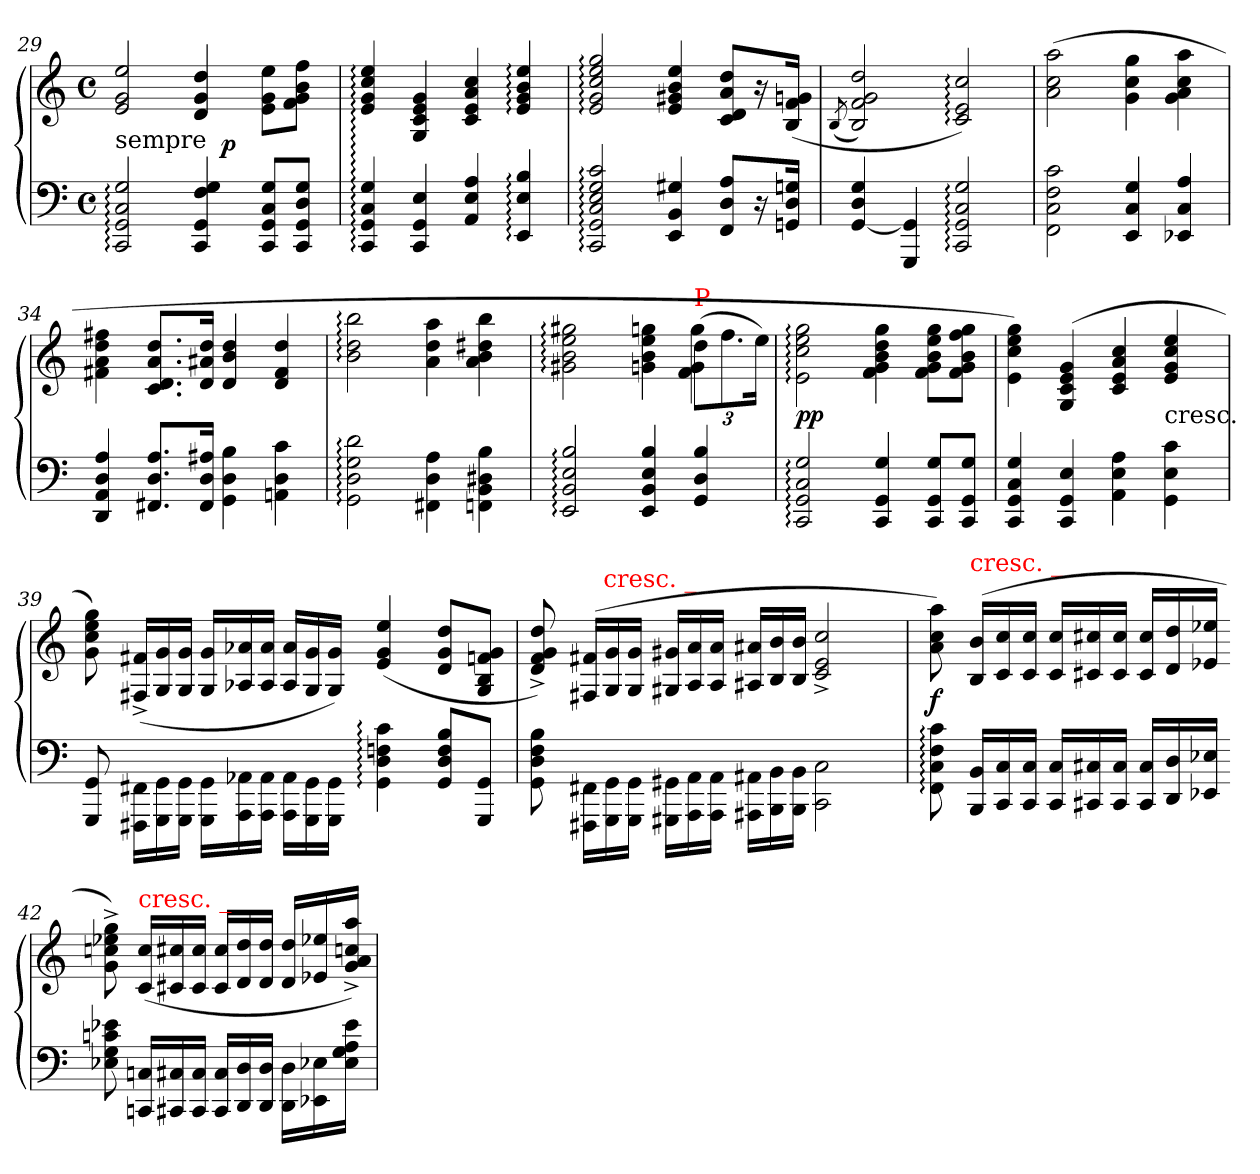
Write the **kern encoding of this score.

**kern	**kern	**dynam
*part1	*part1	*part1
*staff2	*staff1	*staff1/2
*clefF4	*clefG2	*
*k[]	*k[]	*
*M4/4	*M4/4	*
*met(c)	*met(c)	*
=29	=29	=29
*	*^	*
!LO:TX:a:t=sempre	!	!	!
2G: 2C: 2GG: 2CC:	2ee/ 2g/ 2e/	3..ryy	.
4G 4F 4GG 4CC	4dd/ 4g/ 4d/	.	.
.	.	3ryy	p
8G 8C 8GG 8CCL	8ee 8g 8eL	.	.
8G 8D 8GG 8CCJ	8ff 8b 8g 8fJ	.	.
.	.	12ryy	.
*	*v	*v	*
=30	=30	=30
4G:: 4C:: 4GG:: 4CC::	4ee::/ 4cc::/ 4g::/ 4e::/	.
4E 4GG 4CC	4g 4e 4c 4G	.
4A/ 4E/ 4AA/	4cc 4a 4e 4c	.
4B: 4E: 4EE:	4ee: 4b: 4g: 4e:	.
=31	=31	=31
2c: 2G: 2E: 2C: 2GG: 2CC:	2gg:/ 2ee:/ 2cc:/ 2g:/ 2e:/	.
4G#X 4BB 4EE	4ee/ 4b/ 4g#X/ 4e/	.
8A/ 8D/ 8FF/L	8dd 8a 8d 8cL	.
16r	16r	.
16Gn 16D 16GGnJk	(<16gn 16f 16BJk	.
=32	=32	=32
.	(>8qB/	.
4G 4D [4GG	2dd 2g 2f 2B)	.
4GG] 4GGG	.	.
2G: 2C: 2GG: 2CC:	2cc: 2e: 2c:)	.
=33	=33	=33
2c\ 2F\ 2C\ 2FF\	(2aa 2cc 2a	.
4G 4C 4EE	4gg 4cc 4g	.
4A 4C 4EE-X	4aa 4cc 4a 4g	.
=34	=34	=34
4A 4D 4AA 4DD	4ff#X 4dd 4a 4f#X	.
8.A 8.D 8.FF#XL	8.dd 8.a 8.d 8.cL	.
16A#X 16D 16FF#Jk	16dd 16a#X 16dJk	.
4B\ 4D\ 4GG\	4dd 4b 4d	.
4c\ 4D\ 4AAn\	4dd 4f# 4d	.
=35	=35	=35
2d:\ 2G:\ 2D:\ 2GG:\	2bb: 2dd: 2b:	.
4A\ 4D\ 4FF#X\	4aa 4dd 4a	.
4B\ 4D#X\ 4BB\ 4FFn\	4bb 4dd#X 4b 4a	.
=36	=36	=36
*	*^	*
2B: 2E: 2BB: 2EE:	2gg#X:\ 2ee:\ 2b:\ 2g#X:\	2.ryy	.
4B 4E 4BB 4EE	4ggn 4ee 4b 4gn	.	.
*	*Xbrackettup	*	*
!	!LO:TX:a:color=red:t=P	!	!
4B/ 4D/ 4GG/	(12dd\L	4gg 4g 4f	.
.	12.ff	.	.
.	24eeJk)	.	.
*	*v	*v	*
=37	=37	=37
2G: 2C: 2GG: 2CC:	2gg: 2ee: 2cc: 2e:	pp
4G 4GG 4CC	4gg 4dd 4b 4g 4f	.
8G 8GG 8CCL	8gg 8ee 8b 8g 8fL	.
8G 8GG 8CCJ	8gg 8ff 8b 8g 8fJ	.
=38	=38	=38
4G/ 4C/ 4GG/ 4CC/	4gg 4ee 4cc 4e)	.
4E/ 4GG/ 4CC/	(4g/ 4e/ 4c/ 4G/	.
4A 4E 4AA	4cc 4a 4e 4c	.
!	!LO:TX:c:t=cresc.	!
4c 4E 4GG	4ee 4cc 4g 4e	.
=39	=39	=39
8GG 8GGG	8gg 8ee 8cc 8g)	.
*Xtuplet	*Xtuplet	*
24FF#X\ 24FFF#X\LL	(>24f#X^>/ 24F#X^>/LL	.
24GG\ 24GGG\	24g/ 24G/	.
24GG\ 24GGG\JJ	24g/ 24G/JJ	.
24GG\ 24GGG\LL	24g/ 24G/LL	.
24AA-X 24AAA	24a-X 24A-X	.
24AA-\ 24AAA\JJ	24a-/ 24A-/JJ	.
24AA-\ 24AAA\LL	24a-/ 24A-/LL	.
24GG\ 24GGG\	24g/ 24G/	.
24GG\ 24GGG\JJ	24g/ 24G/JJ)	.
4c: 4Fn: 4D: 4GG:	(<4ee 4g 4e	.
8B/ 8F/ 8D/ 8GG/L	8dd 8g 8dL	.
8GG/ 8GGG/J	8g 8fn 8B 8GJ	.
=40	=40	=40
8B 8F 8D 8GG	8dd^< 8g^< 8f^< 8d^<)	.
24FF#X\ 24FFF#X\LL	(>24f#X 24F#XLL	.
!	!LO:TX:a:color=red:t=cresc. _	!
24GG\ 24GGG\	24g/ 24G/	.
24GG\ 24GGG\JJ	24g/ 24G/JJ	.
24GG#X\ 24GGG#X\LL	24g#X 24G#XLL	.
24AA\ 24AAA\	24a/ 24A/	.
24AA\ 24AAA\JJ	24a/ 24A/JJ	.
24AA#X\ 24AAA#X\LL	24a#X 24A#XLL	.
24BB\ 24BBB\	24b/ 24B/	.
24BB\ 24BBB\JJ	24b/ 24B/JJ	.
2C\ 2CC\	2cc^ 2e^ 2c^	.
=41	=41	=41
8c: 8F: 8C: 8FF:	8aa 8cc 8a)	f
!	!LO:TX:a:color=red:t=cresc. _	!
16BB 16BBBLL	(>16b/ 16B/LL	.
16C 16CC	16cc/ 16c/	.
16C 16CCJJ	16cc/ 16c/JJ	.
16C 16CCLL	16cc/ 16c/LL	.
16C#X 16CC#X	16cc#X/ 16c#X/	.
16C# 16CC#JJ	16cc#/ 16c#/JJ	.
16C# 16CC#LL	16cc#/ 16c#/LL	.
16D 16DD	16dd/ 16d/	.
16E-X 16EE-XJJ	16ee-X/ 16e-X/JJ	.
=42-	=42-	=42-
8e-X 8cn 8G 8E-X	8gg^< 8ee-X^< 8ccn^< 8g^<)	.
!	!LO:TX:a:color=red:t=cresc. _	!
16Cn 16CCnLL	(>16cc/ 16c#/LL	.
16C#X 16CC#X	16cc#X/ 16c#X/	.
16C# 16CC#JJ	16cc#/ 16c#/JJ	.
16C# 16CC#LL	16cc#/ 16c#/LL	.
16D 16DD	16dd 16d	.
16D 16DDJJ	16dd 16dJJ	.
16D\ 16DD\LL	16dd/ 16d/LL	.
16E-X 16EE-X	16ee-X/ 16e-X/	.
16e- 16A 16G 16E-JJ	16aa^< 16cc^< 16a^< 16g^<JJ)	.
=	=	=
*-	*-	*-
